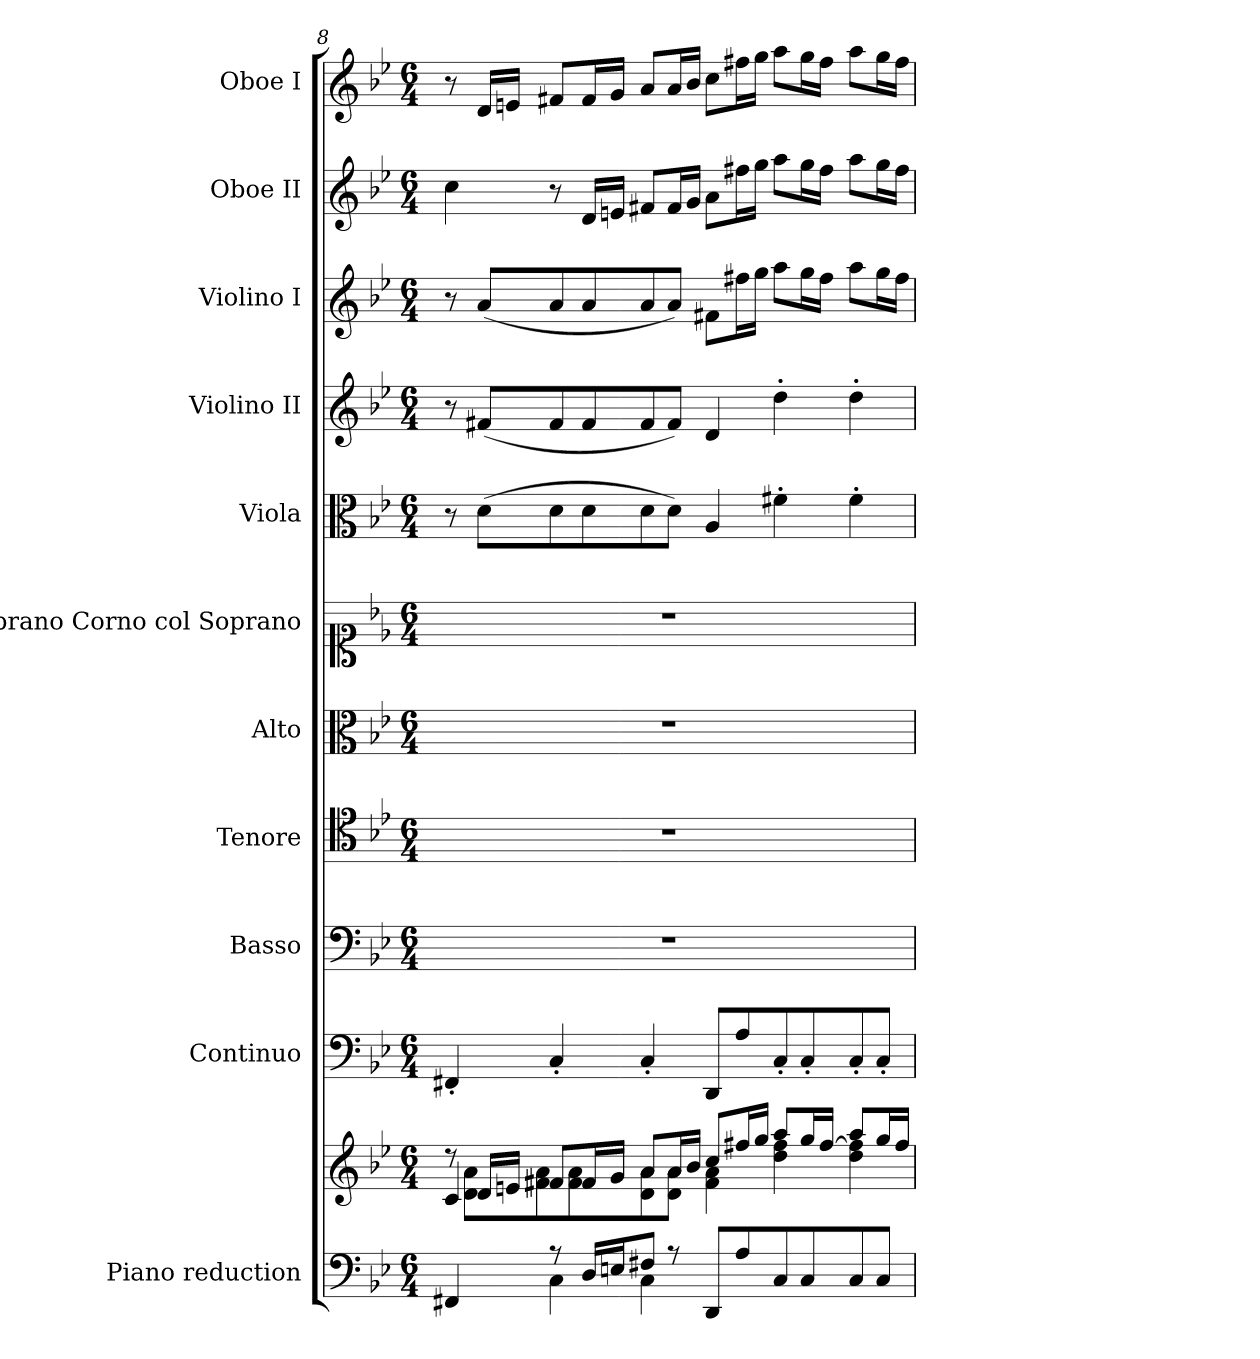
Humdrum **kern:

**kern	**kern	**kern	**kern	**kern	**kern	**kern	**kern	**kern	**kern	**kern	**kern
*part11	*part11	*part10	*part9	*part8	*part7	*part6	*part5	*part4	*part3	*part2	*part1
*staff12	*staff11	*staff10	*staff9	*staff8	*staff7	*staff6	*staff5	*staff4	*staff3	*staff2	*staff1
*I"Piano reduction	*	*I"Continuo	*I"Basso	*I"Tenore	*I"Alto	*I"Soprano Corno col Soprano	*I"Viola	*I"Violino II	*I"Violino I	*I"Oboe II	*I"Oboe I
*I'Pno	*	*	*	*	*	*	*I'Vla	*I'Vln	*I'Vln	*I'Ob	*I'Ob
*clefF4	*clefG2	*clefF4	*clefF4	*clefC4	*clefC3	*clefC1	*clefC3	*clefG2	*clefG2	*clefG2	*clefG2
*k[b-e-]	*k[b-e-]	*k[b-e-]	*k[b-e-]	*k[b-e-]	*k[b-e-]	*k[b-e-]	*k[b-e-]	*k[b-e-]	*k[b-e-]	*k[b-e-]	*k[b-e-]
*M6/4	*M6/4	*M6/4	*M6/4	*M6/4	*M6/4	*M6/4	*M6/4	*M6/4	*M6/4	*M6/4	*M6/4
=8	=8	=8	=8	=8	=8	=8	=8	=8	=8	=8	=8
*^	*^	*	*	*	*	*	*	*	*	*	*
*	*	*	*^	*	*	*	*	*	*	*	*	*	*
4ryy	4FF#X/	8r	8ryy	4c/	4FF#X'/	1.r	1.r	1.r	1.r	8r	8r	8r	4cc\	8r
.	.	16d/LL	8d\ 8a\L	.	.	.	.	.	.	(8d\L	(8f#X/L	(8a/L	.	16d/LL
.	.	16en/JJ	.	.	.	.	.	.	.	.	.	.	.	16en/JJ
8r	4C\	8f#X/L	8f#\ 8a\	1ryy	4C'/	.	.	.	.	8d\	8f#/	8a/	8r	8f#X/L
16D/LL	.	16f#/L	8f#\ 8a\	.	.	.	.	.	.	8d\	8f#/	8a/	16d/LL	16f#/L
16En/J	.	16g/JJ	.	.	.	.	.	.	.	.	.	.	16en/JJ	16g/JJ
8F#X/J	4C\	8a/L	8d\ 8a\	.	4C'/	.	.	.	.	8d\	8f#/	8a/	8f#X/L	8a/L
8r	.	16a/L	8d\ 8a\J	.	.	.	.	.	.	8d\J)	8f#/J)	8a/J)	16f#/L	16a/L
.	.	16b-/JJ	.	.	.	.	.	.	.	.	.	.	16g/JJ	16b-/JJ
8DD/L	2.ryy	8cc/L	4f#\ 4a\	.	8DD/L	.	.	.	.	4A/	4d/	8f#X\L	8a\L	8cc\L
8A/	.	16ff#X/L	.	.	8A/	.	.	.	.	.	.	16ff#X\L	16ff#X\L	16ff#X\L
.	.	16gg/JJ	.	.	.	.	.	.	.	.	.	16gg\JJ	16gg\JJ	16gg\JJ
8C/	.	8aa/L	4dd\ 4ff#\	.	8C'/	.	.	.	.	4f#X'\	4dd'\	8aa\L	8aa\L	8aa\L
8C/	.	16gg/L	.	.	8C'/	.	.	.	.	.	.	16gg\L	16gg\L	16gg\L
.	.	[<16ff#/JJ	.	.	.	.	.	.	.	.	.	16ff#\JJ	16ff#\JJ	16ff#\JJ
8C/	.	8aa/L	4dd\ 4ff#\]	4ryy	8C'/	.	.	.	.	4f#'\	4dd'\	8aa\L	8aa\L	8aa\L
8C/J	.	16gg/L	.	.	8C'/J	.	.	.	.	.	.	16gg\L	16gg\L	16gg\L
.	.	16ff#/JJ	.	.	.	.	.	.	.	.	.	16ff#\JJ	16ff#\JJ	16ff#\JJ
*v	*v	*	*	*	*	*	*	*	*	*	*	*	*	*
*	*v	*v	*v	*	*	*	*	*	*	*	*	*	*
=	=	=	=	=	=	=	=	=	=	=	=
*-	*-	*-	*-	*-	*-	*-	*-	*-	*-	*-	*-
